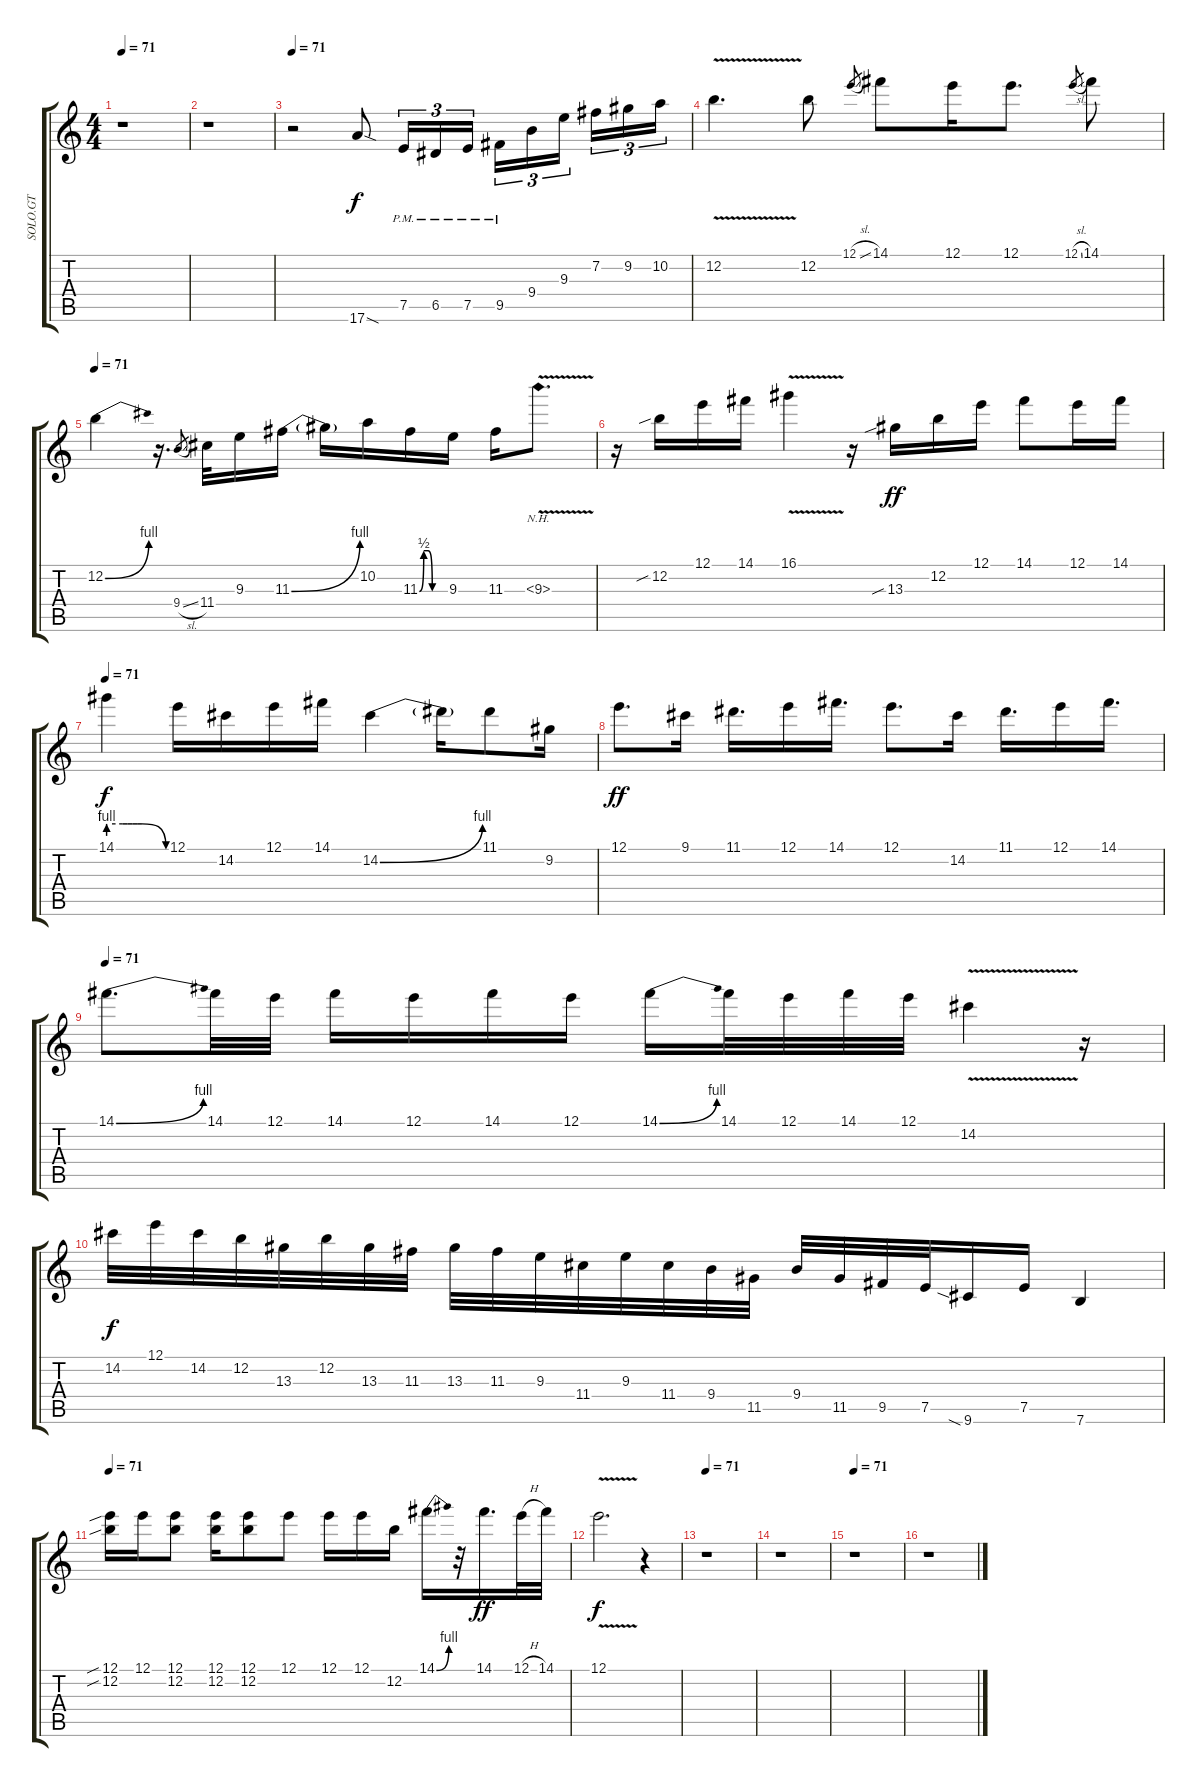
\track ("SOLO.GT" "SOLO.GT") {instrument overdrivenguitar}
\staff {score tabs}
\tuning (E4 B3 G3 D3 A2 E2) {hide}
\ts (4 4)
\tempo 71
\clef g2
\ks c
r.1{dy f} |
r.1 |
\tempo 71
r.2 17.6{sod}.8 7.5{pm}.16{tu (3 2)} 6.5{pm}.16{tu (3 2)} 7.5{pm}.16{tu (3 2)} 9.5{pm}.16{tu (3 2)} 9.4.16{tu (3 2)} 9.3.16{tu (3 2) beam splitsecondary} 7.2.16{tu (3 2)} 9.2.16{tu (3 2)} 10.2.16{tu (3 2)} |
12.2{v}.4{d} 12.2.8 12.1{sl}.8{gr} 14.1.8 12.1.16 12.1.8{d} 12.1{sl}.8{gr} 14.1.8 |
\tempo 71
12.2{be (bend 0 0 60 4)}.4 r.16{d} 9.4{sl}.8{gr} 11.4.32 9.3.16 11.3{be (bend 0 0 60 4)}.16 11.3{t}.16 10.2.16 11.3{be (custom 0 0 10 2 20 2 30 0 60 0)}.16 9.3.16 11.3.16 9.3{nh v}.8{d} |
r.16 12.2{sib}.16 12.1.16 14.1.16 16.1{v}.4 r.16 13.3{sib}.16{dy ff} 12.2.16 12.1.16 14.1.8 12.1.16 14.1.16 |
\tempo 71
14.1{be (custom 0 4 15 4 20 4 25 4 30 4 35 4 60 0)}.4{dy f} 12.1.16 14.2.16 12.1.16 14.1.16 14.2{be (bend 0 0 60 4)}.4 14.2{t}.16 11.1.8 9.2.16 |
12.1.8{d dy ff} 9.1.16 11.1.16{d} 12.1.16 14.1.16{d} 12.1.8{d} 14.2.16 11.1.16{d} 12.1.16 14.1.16{d} |
\tempo 71
14.1{be (bend 0 0 60 4)}.8{d} 14.1.32 12.1.32 14.1.16 12.1.16 14.1.16 12.1.16 14.1{be (bend 0 0 60 4)}.16 14.1.32 12.1.32 14.1.32 12.1.32 14.2{v}.4 r.16 |
14.2.32{dy f} 12.1.32 14.2.32 12.2.32 13.3.32 12.2.32 13.3.32 11.3.32 13.3.32 11.3.32 9.3.32 11.4.32 9.3.32 11.4.32 9.4.32 11.5.32 9.4.32 11.5.32 9.5.32 7.5.32 9.6{sia}.16 7.5.16 7.6.4 |
\tempo 71
(12.1{sib} 12.2{sib}).16 12.1.16 (12.1 12.2).8 (12.1 12.2).16 (12.1 12.2).8 12.1.8 12.1.16 12.1.16 12.2.16 14.1{be (bend 0 0 60 4)}.16 r.32 14.1.16{d dy ff} 12.1{h}.32 14.1.32 |
12.1{v}.2{d dy f} r.4 |
\tempo 71
r.1 |
r.1 |
\tempo 71
r.1 |
r.1
